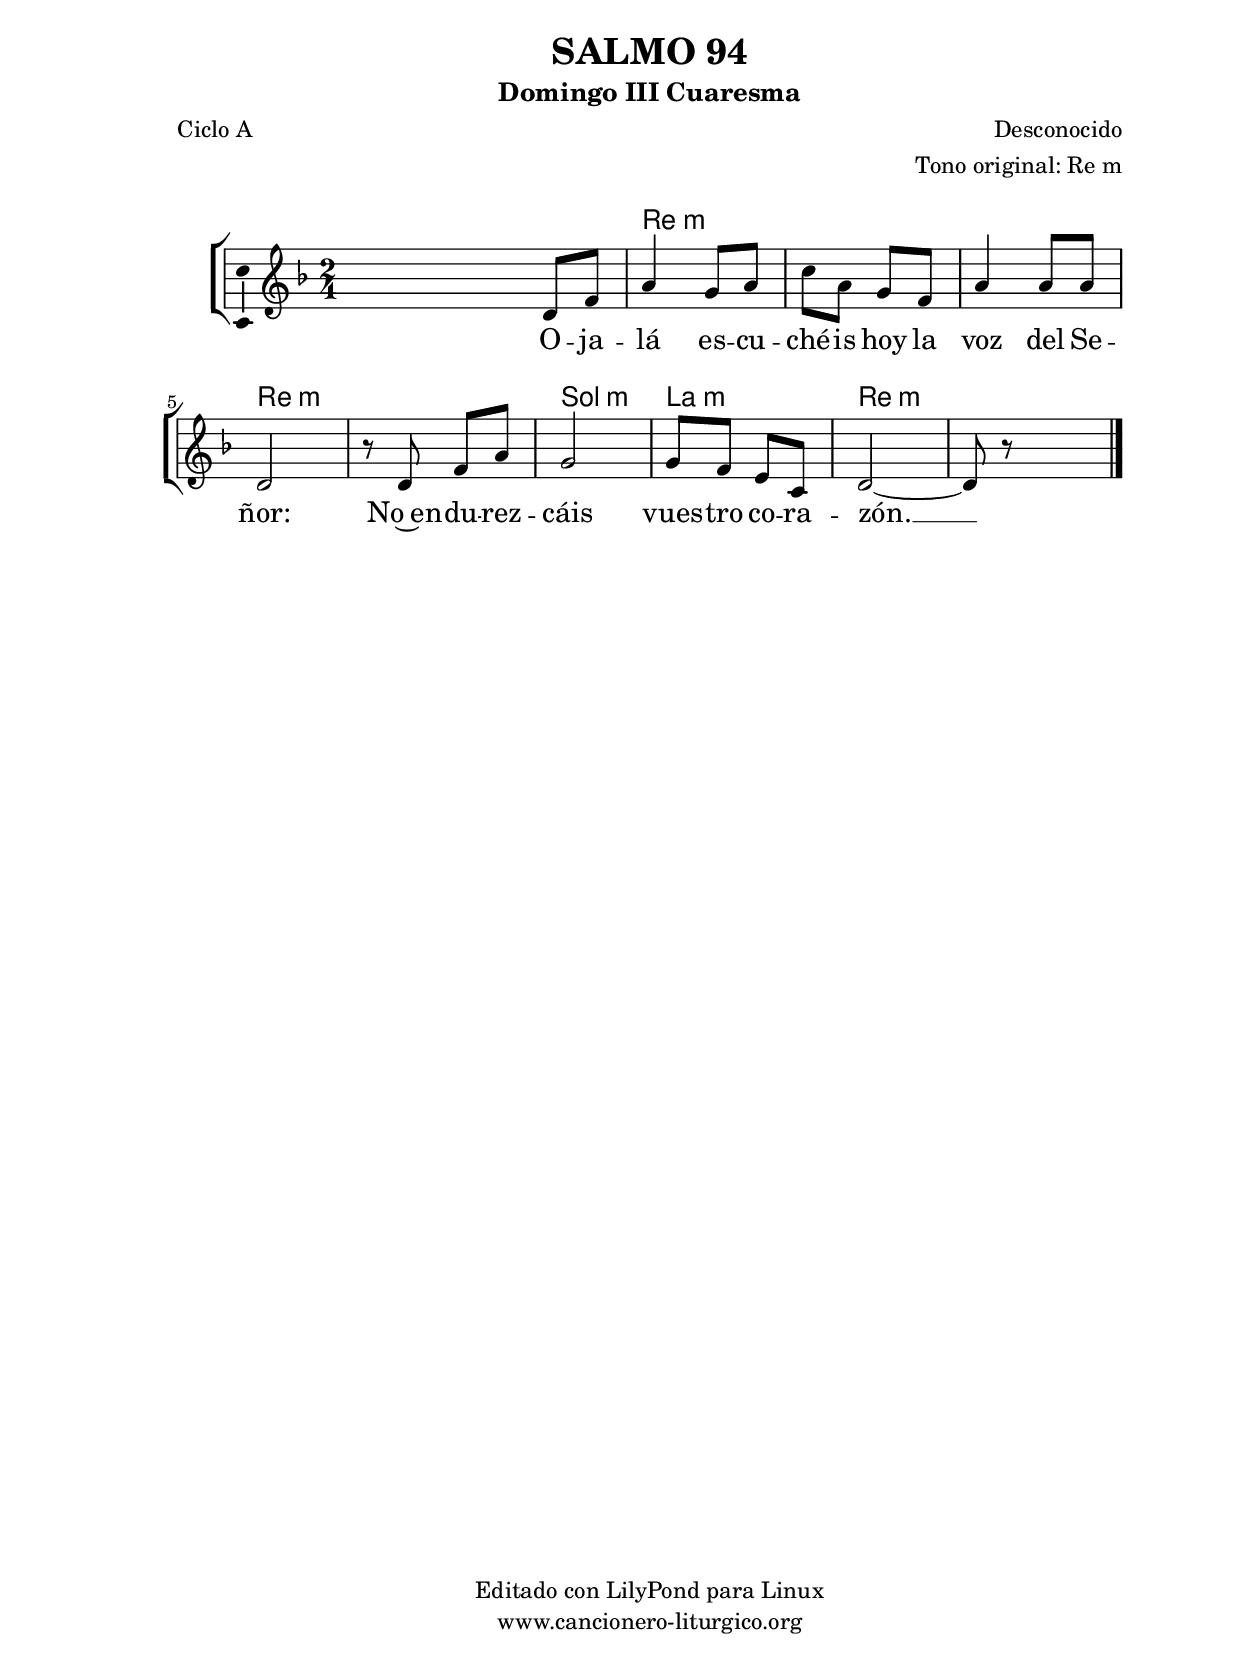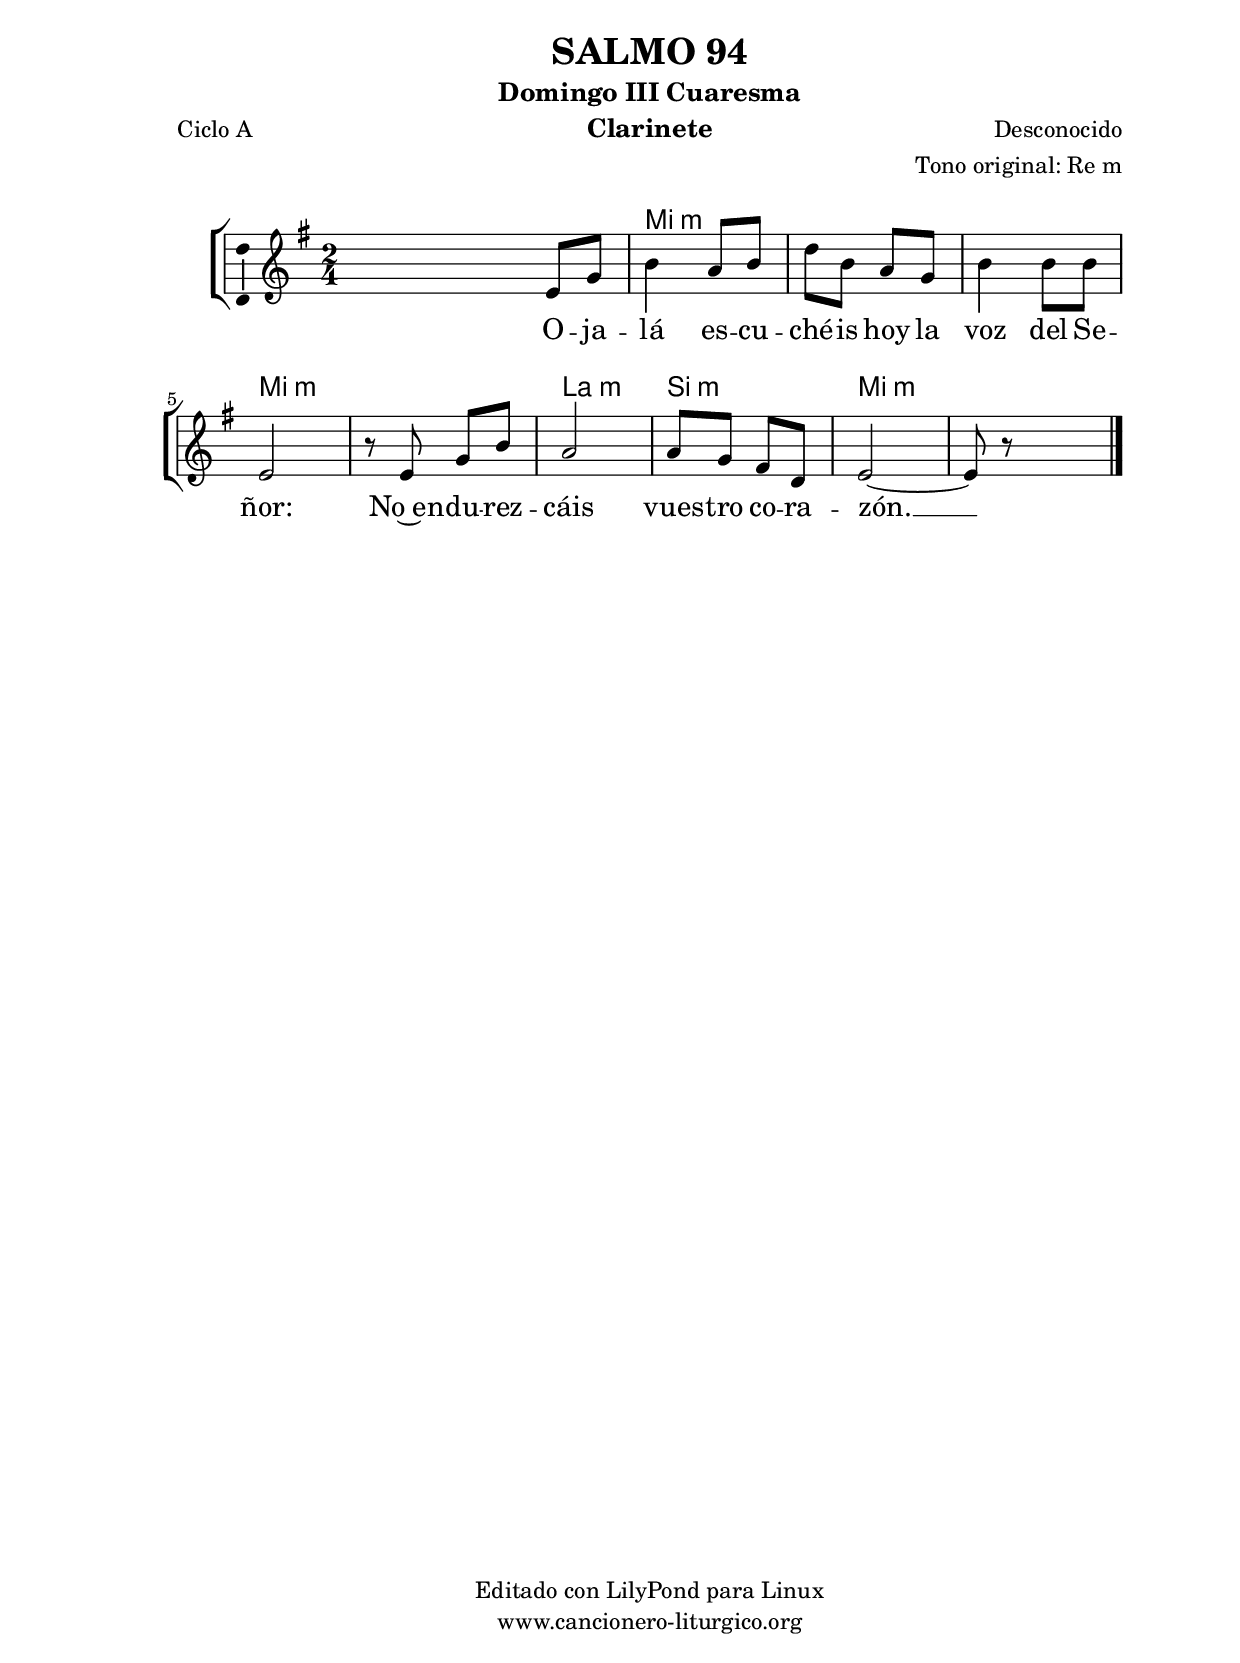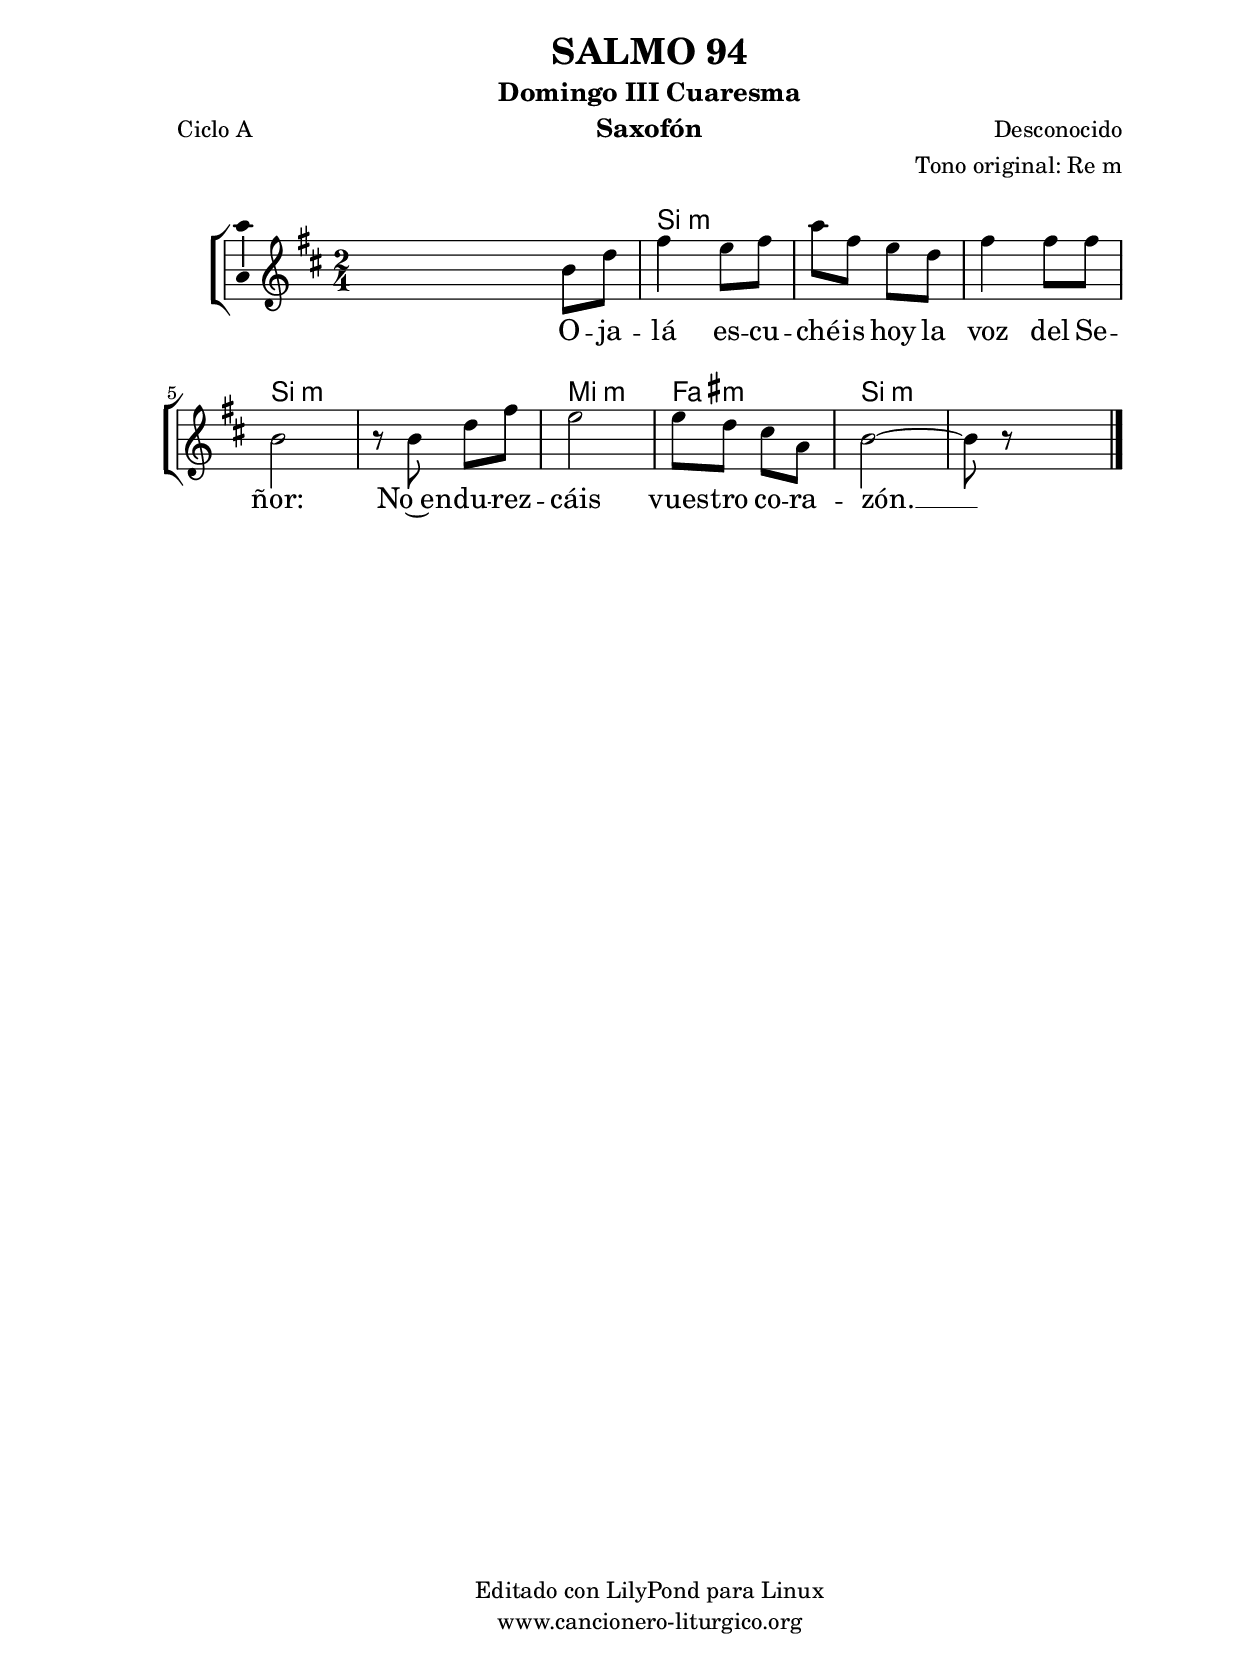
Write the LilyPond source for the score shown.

%
%para convertir .midi en .wav:
%timidity filename.midi -Ow -o finename.wav
%
%
%Para convertir de .wav a .mp3:
%lame -h -m j filename.wav
%
%
%para escuchar el midi:
%timidity nombrefichero.midi
%


%versión de lilypond para la que se ha escrito esta partitura:
\version "2.16.0"

	%Tamaño papel
	#(set-default-paper-size "a4")
	%Tamaño partitura
	#(set-global-staff-size 20)
	%No responde al pulsar sobre una nota
	#(ly:set-option 'point-and-click #f)

%parámetros del encabezamiento:
\header {
	title = "SALMO 94"
	subtitle = "Domingo III Cuaresma"
	composer = "Desconocido"
	poet = "Ciclo A"
	meter = ""
	arranger = "Tono original: Re m"
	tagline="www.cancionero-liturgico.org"
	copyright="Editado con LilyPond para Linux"
	}

%parámetros asociados al papel:
\paper  {
	oddHeaderMarkup = \markup {\fill-line { \on-the-fly #not-first-page \fromproperty #'header:title \on-the-fly #not-first-page \fromproperty #'header:composer }}
	evenHeaderMarkup = \markup {\fill-line { \fromproperty #'header:composer \fromproperty #'header:title }}
	#(set-paper-size "a4")
	print-page-number = ##f
	first-page-number = 1
	print-first-page-number = ##f
%	head-separation = 3.0 \cm
	top-margin = 2.0 \cm
	bottom-margin = 0.5\cm
%%%	bottom-margin = -1.0\cm
	left-margin = 3.0 \cm
	line-width = 16.0 \cm 
	indent = 8\mm
	interscoreline = 2.\mm
	between-system-space = 15\mm
%	para que las partituras no llenen la hoja:
	ragged-bottom = ##t
%	idem para la última hoja:
	ragged-last-bottom = ##f
%	para que las partituras llenen el ancho del papel:
	ragged-last = ##f
	after-title-space = 2.5 \cm
%page-count=1
%system-count=8

	%Flexible Vertical Spacing
%	markup-markup-spacing =
%	#'((basic-distance . 15) (minimum-distance . 15) (padding . 3))
	markup-system-spacing =
	#'((basic-distance . 15) (minimum-distance . 15) (padding . 3))
	system-system-spacing =
	#'((basic-distance . 15) (minimum-distance . 15) (padding . 3))
	score-system-spacing =
	#'((basic-distance . 15) (minimum-distance . 15) (padding . 5))
%	top-system-spacing = % header
%	#'((basic-distance . 8) (minimum-distance . 0) (padding . 3))
%	top-markup-spacing =
%	#'((basic-distance . 20) (minimum-distance . 20) (padding . 3))
	last-bottom-spacing = % footer
	#'((basic-distance . 5) (minimum-distance . 5) (padding . 3))
%	score-markup-spacing =
%	#'((basic-distance . 16) (minimum-distance . 13) (padding . 3))

	}


%parámetros que afectan a toda la partitura:
global =  {
	%clave de sol (G):
	\clef G
	%armadura:
%	\transpose e f
	\key d \minor
	\tempo 4=100
	\set Score.tempoHideNote = ##t
	}


acordes = {
	\italianChords
	\chordmode {
%	\transpose e f
{

s2
d2:m s d:m d:m s
g:m a:m d:m s

	}
	}
}

melodia = 
%	\transpose e f
{
	\relative c'{

\time 2/4

s4 d8 f
a4 g8 a
c8 a g f
a4 a8 a
d,2
r8 d8 f a
g2
g8 f e c
d2~
d8 r8 s4

	\bar "|."
	}
	}


texto = \lyricmode {
O -- ja -- lá es -- cu -- ché -- is hoy la voz del Se -- ñor: No~en -- du -- rez -- cáis vues -- tro co -- ra -- zón. __
	}


acordesStaff = \context ChordNames = acordesStaff <<
	\set chordChanges = ##t
	\acordes
	>>


vozStaff = \context Voice = vozStaff
\with {\consists "Ambitus_engraver"}
<<
%	\set Staff.instrumentName = ""
%	\set Staff.shortInstrumentName = ""
%	\set Staff.midiInstrument = #"clarinet"
%	\set Staff.midiInstrument = #"cello"
%	\set Staff.midiInstrument = #"flute"
	\set Staff.midiInstrument = #"electric guitar (jazz)"
%	\set Staff.midiInstrument = #"english horn"
%	\set Staff.midiInstrument = #"violin"
%	\set Staff.midiInstrument = #"glockenspiel"
	\set Staff.midiMinimumVolume = #0.7
	\set Staff.midiMaximumVolume = #0.9
	\global
	\melodia
	>>


textoStaff = \context Lyrics = textoStaff <<
	\lyricsto vozStaff \texto
	>>

\book {
	\score {
		\context ChoirStaff {
			\override StaffGroup.SystemStartBracket #'collapse-height = #1
			\override Score.SystemStartBar #'collapse-height = #1
			<<
			\acordesStaff
			\vozStaff
			\textoStaff
			>>
			}
		\layout {
	    		\context {
				\Lyrics
				\override LyricText #'font-size = #2
				}
	   		 \context {
				\Score
				%fontSize = #3
				\override StaffSymbol #'staff-space = #(magstep +3)
				%\override Beam #'thickness = #0.55
				%\override SpacingSpanner #'spacing-increment = #1.0
				%\override Slur #'height-limit = #1.5
				}
			}
		}
	\score {
		\unfoldRepeats
		\context ChoirStaff {
			<<
			\acordesStaff
			\vozStaff
			>>
			}
		\midi {
	  		\context {
	  			\Score
				tempoWholesPerMinute = #(ly:make-moment 70 4)
				}
			}
		}
	}

%Partitura para clarinete
#(define output-suffix "C")
\book {
	\header{
		instrument = "Clarinete"
		}
	\score {
		\context ChoirStaff {
			\override StaffGroup.SystemStartBracket #'collapse-height = #1
			\override Score.SystemStartBar #'collapse-height = #1
\transpose c d
			<<
			\acordesStaff
			\vozStaff
			\textoStaff
			>>
			}
		\layout {
	    		\context {
				\Lyrics
				\override LyricText #'font-size = #2
				}
	   		 \context {
				\Score
				%fontSize = #3
				\override StaffSymbol #'staff-space = #(magstep +3)
				%\override Beam #'thickness = #0.55
				%\override SpacingSpanner #'spacing-increment = #1.0
				%\override Slur #'height-limit = #1.5
				}
			}
		}
	}

%Partitura para saxofón
#(define output-suffix "S")
\book {
	\header{
		instrument = "Saxofón"
		}
	\score {
		\context ChoirStaff {
			\override StaffGroup.SystemStartBracket #'collapse-height = #1
			\override Score.SystemStartBar #'collapse-height = #1
\transpose c a
			<<
			\acordesStaff
			\vozStaff
			\textoStaff
			>>
			}
		\layout {
	    		\context {
				\Lyrics
				\override LyricText #'font-size = #2
				}
	   		 \context {
				\Score
				%fontSize = #3
				\override StaffSymbol #'staff-space = #(magstep +3)
				%\override Beam #'thickness = #0.55
				%\override SpacingSpanner #'spacing-increment = #1.0
				%\override Slur #'height-limit = #1.5
				}
			}
		}
	}

